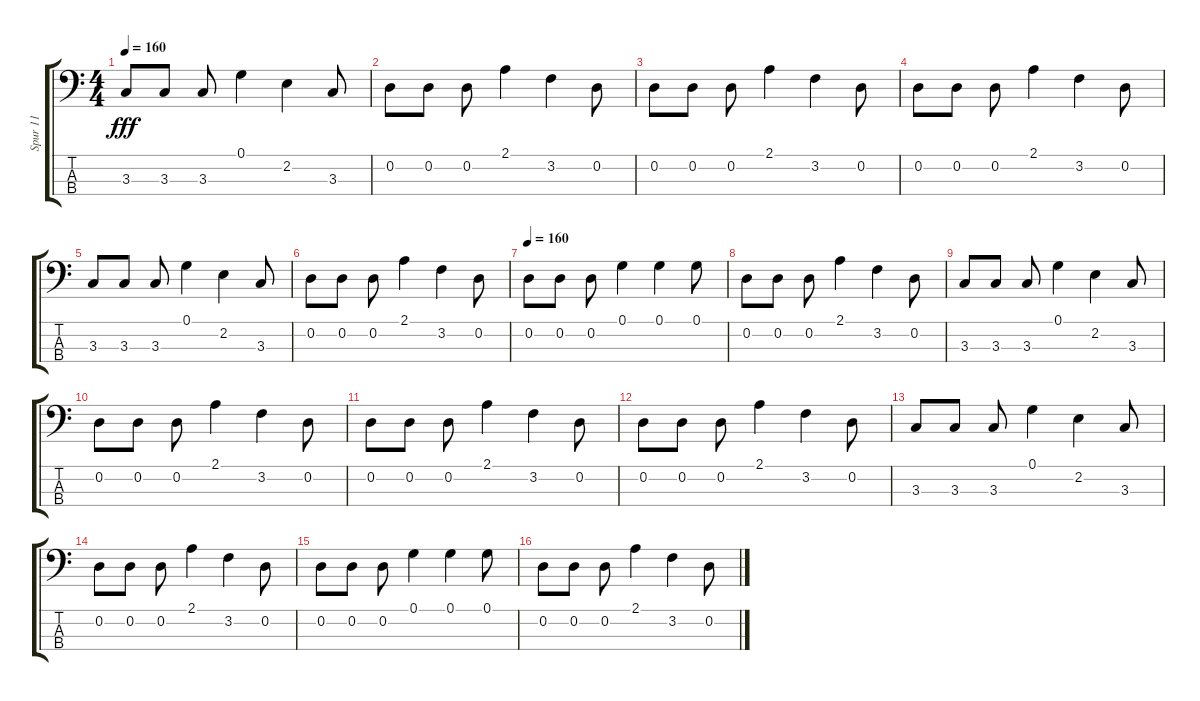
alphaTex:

\track ("Spur 11" "Spur 11") {instrument electricbassfinger}
\staff {score tabs}
\tuning (G2 D2 A1 E1) {hide}
\ts (4 4)
\tempo 160
\clef f4
\ks c
3.3.8{dy fff} 3.3.8 3.3.8 0.1.4 2.2.4 3.3.8 |
0.2.8 0.2.8 0.2.8 2.1.4 3.2.4 0.2.8 |
0.2.8 0.2.8 0.2.8 2.1.4 3.2.4 0.2.8 |
0.2.8 0.2.8 0.2.8 2.1.4 3.2.4 0.2.8 |
3.3.8 3.3.8 3.3.8 0.1.4 2.2.4 3.3.8 |
0.2.8 0.2.8 0.2.8 2.1.4 3.2.4 0.2.8 |
\tempo 160
0.2.8 0.2.8 0.2.8 0.1.4 0.1.4 0.1.8 |
0.2.8 0.2.8 0.2.8 2.1.4 3.2.4 0.2.8 |
3.3.8 3.3.8 3.3.8 0.1.4 2.2.4 3.3.8 |
0.2.8 0.2.8 0.2.8 2.1.4 3.2.4 0.2.8 |
0.2.8 0.2.8 0.2.8 2.1.4 3.2.4 0.2.8 |
0.2.8 0.2.8 0.2.8 2.1.4 3.2.4 0.2.8 |
3.3.8 3.3.8 3.3.8 0.1.4 2.2.4 3.3.8 |
0.2.8 0.2.8 0.2.8 2.1.4 3.2.4 0.2.8 |
0.2.8 0.2.8 0.2.8 0.1.4 0.1.4 0.1.8 |
0.2.8 0.2.8 0.2.8 2.1.4 3.2.4 0.2.8
